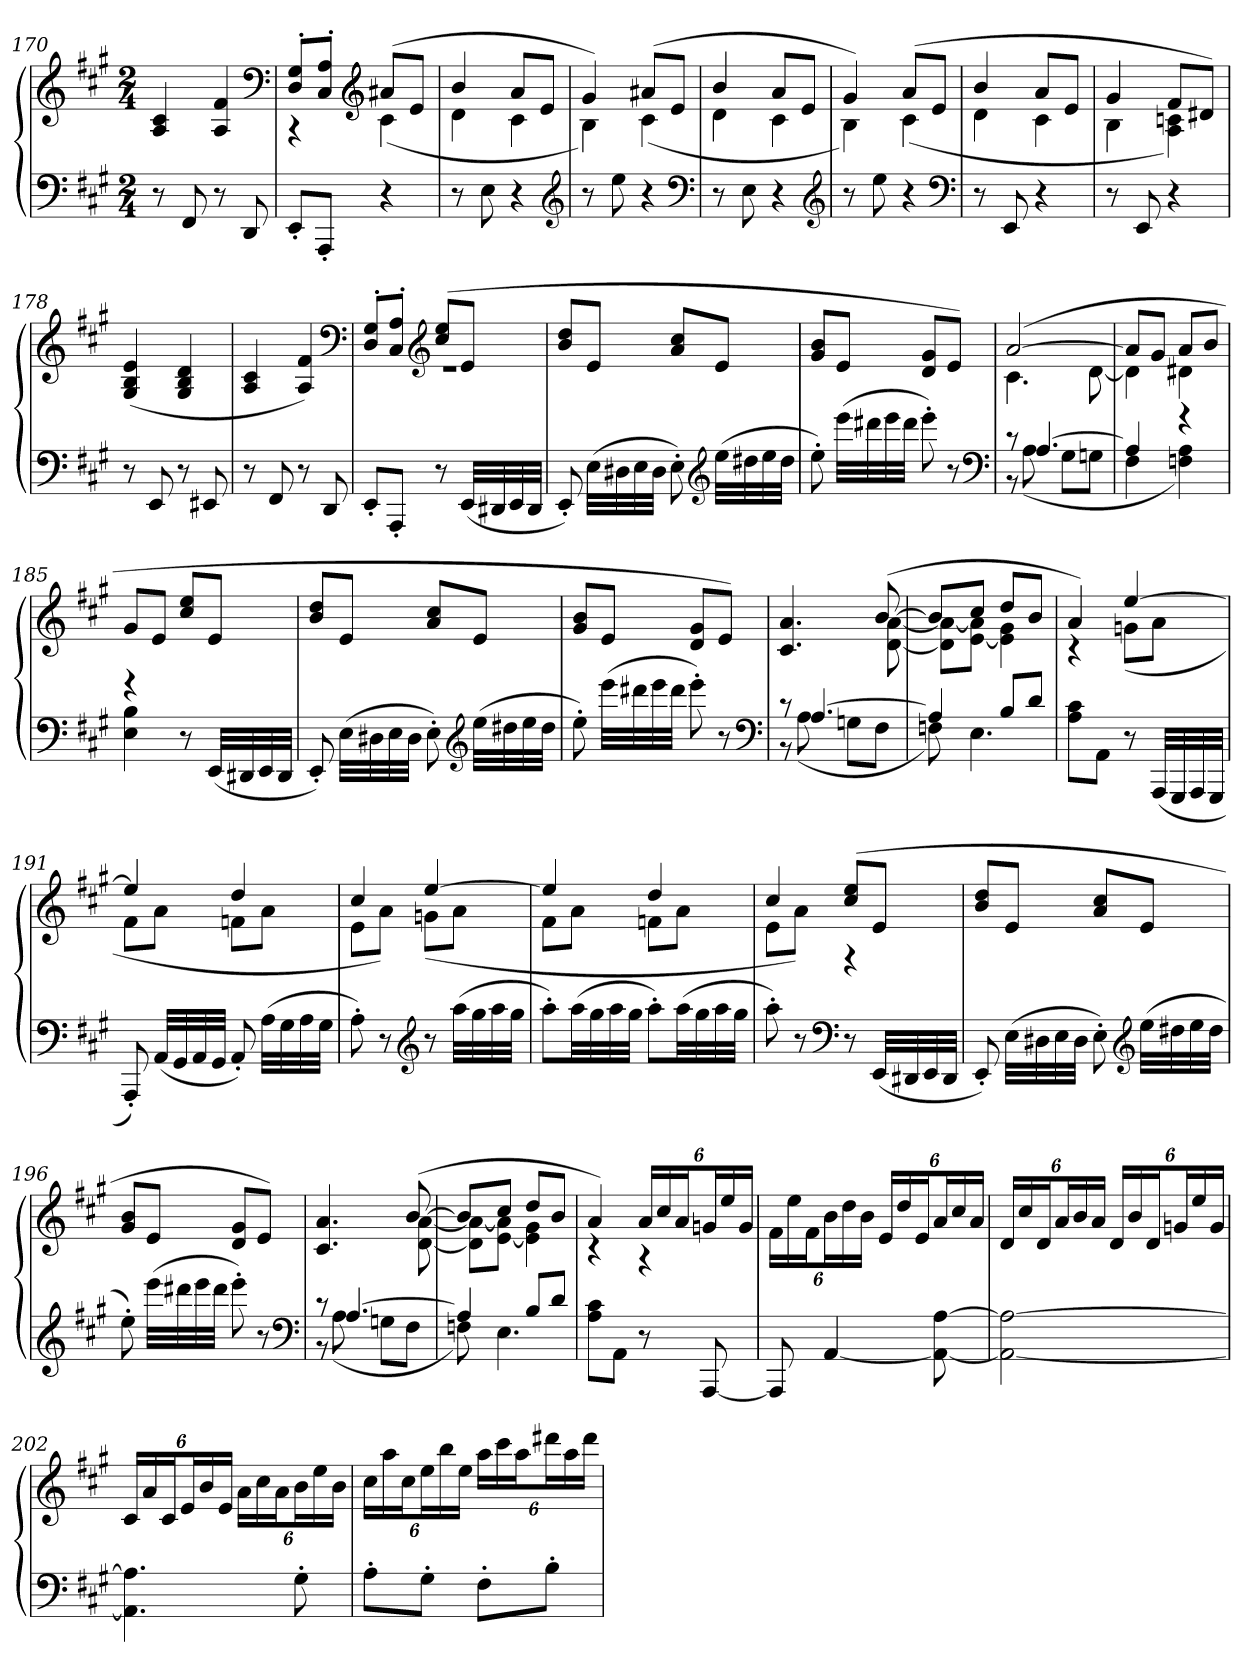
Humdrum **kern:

**kern	**kern
*part1	*part1
*staff2	*staff1
*clefF4	*clefG2
*k[f#c#g#]	*k[f#c#g#]
*M2/4	*M2/4
=170	=170
8r	4A 4c#
8FF#	.
8r	4A 4f#
8DD	.
*	*clefF4
=171	=171
*	*^
8EE'L	8D' 8G#'L	4r
8AAA'J	8C#' 8A'J	.
*	*clefG2	*
4r	(8a#XL	(4c#
.	8eJ	.
=172	=172	=172
8r	4b	4d
8E	.	.
4r	8aL	4c#
.	8eJ	.
*clefG2	*	*
=173	=173	=173
8r	4g#)	4B)
8ee	.	.
4r	(8a#XL	(4c#
.	8eJ	.
*clefF4	*	*
=174	=174	=174
8r	4b	4d
8E	.	.
4r	8aL	4c#
.	8eJ	.
*clefG2	*	*
=175	=175	=175
8r	4g#)	4B)
8ee	.	.
4r	(8aL	(4c#
.	8eJ	.
*clefF4	*	*
=176	=176	=176
8r	4b	4d
8EE	.	.
4r	8aL	4c#
.	8eJ	.
=177	=177	=177
8r	4g#	4B
8EE	.	.
4r	8f#L	4A 4cn)
.	8d#XJ)	.
*	*v	*v
=178	=178
8r	(4G# 4B 4e
8EE	.
8r	4G# 4B 4d
8EE#X	.
=179	=179
8r	4A 4c#
8FF#	.
8r	4A 4f#)
8DD	.
*	*clefF4
=180	=180
*	*^
8EE'L	8D' 8G#'L	2r
8AAA'J	8C#' 8A'J	.
*	*clefG2	*
8r	(8cc# 8eeL	.
(32EELLL	8eJ	.
32DD#X	.	.
32EE	.	.
32DD#JJJ	.	.
*	*v	*v
=181	=181
8EE')	8b 8ddL
(32ELLL	8eJ
32D#X	.
32E	.
32D#JJJ	.
8E')	8a 8cc#L
*clefG2	*
(32eeLLL	8eJ
32dd#X	.
32ee	.
32dd#JJJ	.
=182	=182
8ee')	8g# 8bL
(32eeeLLL	8eJ
32ddd#X	.
32eee	.
32ddd#JJJ	.
8eee')	8d 8g#L
8r	8eJ)
*clefF4	*
=183	=183
*^	*^
8r	8r	([2a	4.c#
[4.A	(8A	.	.
.	8G#L	.	.
.	8GnJ	.	[8d
=184	=184	=184	=184
4A]	4F#	8aL]	4d]
.	.	8g#J	.
4r	4Fn 4A)	8aL	4d#X
.	.	8bJ	.
*	*	*v	*v
=185	=185	=185
4r	4E 4B	8g#L
.	.	8eJ
8r	4ryy	8cc# 8eeL
(32EELLL	.	8eJ
32DD#X	.	.
32EE	.	.
32DD#JJJ	.	.
*v	*v	*
=186	=186
8EE')	8b 8ddL
(32ELLL	8eJ
32D#X	.
32E	.
32D#JJJ	.
8E')	8a 8cc#L
*clefG2	*
(32eeLLL	8eJ
32dd#X	.
32ee	.
32dd#JJJ	.
=187	=187
8ee')	8g# 8bL
(32eeeLLL	8eJ
32ddd#X	.
32eee	.
32ddd#JJJ	.
8eee')	8d 8g#L
8r	8eJ)
*clefF4	*
=188	=188
*^	*^
8r	8r	4.c# 4.a	4.ryy
[4.A	(8A	.	.
.	8GnL	.	.
.	8F#J	([8b	[8d [8a
=189	=189	=189	=189
4A]	8Fn)	8bL]	8d] 8a_L
.	4.E	8cc#J	[8e 8a]J
8BL	.	8ddL	4e] 4g#
8dJ	.	8bJ	.
*v	*v	*	*
=190	=190	=190
8A 8c#L	4a)	4r
8AAJ	.	.
8r	[4ee	(8gnL
(32AAALLL	.	8aJ
32GGG#	.	.
32AAA	.	.
32GGG#JJJ	.	.
=191	=191	=191
8AAA')	4ee]	8f#L
(32AALLL	.	8aJ
32GG#	.	.
32AA	.	.
32GG#JJJ	.	.
8AA')	4dd	8fnL
(32ALLL	.	8aJ
32G#	.	.
32A	.	.
32G#JJJ	.	.
=192	=192	=192
8A')	4cc#	8eL
8r	.	8aJ)
*clefG2	*	*
8r	[4ee	(8gnL
(32aaLLL	.	8aJ
32gg#	.	.
32aa	.	.
32gg#JJJ	.	.
=193	=193	=193
8aa'L)	4ee]	8f#L
(32aaLL	.	8aJ
32gg#	.	.
32aa	.	.
32gg#JJJ	.	.
8aa'L)	4dd	8fnL
(32aaLL	.	8aJ
32gg#	.	.
32aa	.	.
32gg#JJJ	.	.
=194	=194	=194
8aa')	4cc#	8eL
8r	.	8aJ)
*clefF4	*	*
8r	(8cc# 8eeL	4r
(32EELLL	8eJ	.
32DD#X	.	.
32EE	.	.
32DD#JJJ	.	.
*	*v	*v
=195	=195
8EE')	8b 8ddL
(32ELLL	8eJ
32D#X	.
32E	.
32D#JJJ	.
8E')	8a 8cc#L
*clefG2	*
(32eeLLL	8eJ
32dd#X	.
32ee	.
32dd#JJJ	.
=196	=196
8ee')	8g# 8bL
(32eeeLLL	8eJ
32ddd#X	.
32eee	.
32ddd#JJJ	.
8eee')	8d 8g#L
8r	8eJ)
*clefF4	*
=197	=197
*^	*^
8r	8r	4.c# 4.a	4.ryy
[4.A	(8A	.	.
.	8GnL	.	.
.	8F#J	([8b	[8d [8a
=198	=198	=198	=198
4A]	8Fn)	8bL]	8d] 8a_L
.	4.E	8cc#J	[8e 8a]J
8BL	.	8ddL	4e] 4g#
8dJ	.	8bJ	.
*v	*v	*	*
=199	=199	=199
8A 8c#L	4a)	4r
8AAJ	.	.
8r	24aLL	4r
.	24cc#	.
.	24aJ	.
[8AAA	24gnL	.
.	24ee	.
.	24gJJ	.
*	*v	*v
=200	=200
8AAA]	24f#LL
.	24ee
.	24f#J
[4AA	24bL
.	24dd
.	24bJJ
.	24eLL
.	24dd
.	24eJ
8AA_ [8A	24aL
.	24cc#
.	24aJJ
=201	=201
2AA_ 2A_	24dLL
.	24cc#
.	24dJ
.	24aL
.	24b
.	24aJJ
.	24dLL
.	24b
.	24dJ
.	24gnL
.	24ee
.	24gJJ
=202	=202
4.AA] 4.A]	24c#LL
.	24a
.	24c#J
.	24eL
.	24b
.	24eJJ
.	24aLL
.	24cc#
.	24aJ
8G#'	24bL
.	24ee
.	24bJJ
=203	=203
8A'L	24cc#LL
.	24aa
.	24cc#J
8G#'J	24eeL
.	24bb
.	24eeJJ
8F#'L	24aaLL
.	24ccc#
.	24aaJ
8B'J	24ddd#XL
.	24aa
.	24ddd#JJ
=	=
*-	*-
